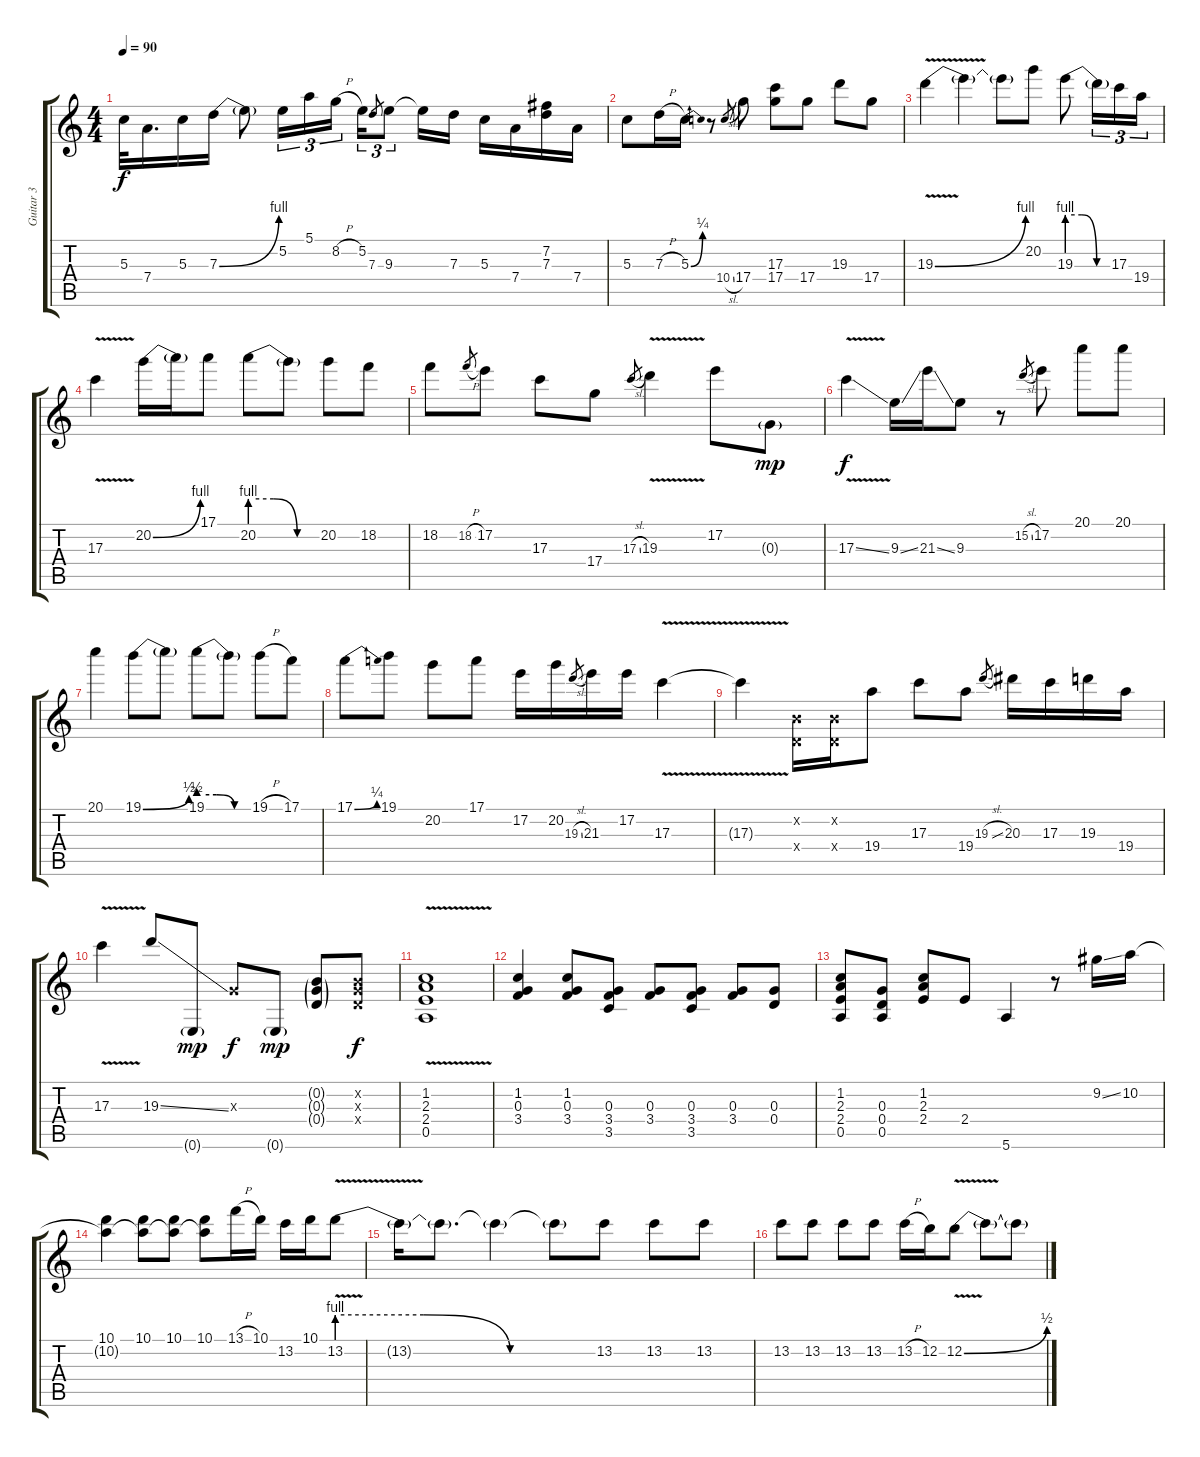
\track ("Guitar 3" "Guitar 3") {instrument distortionguitar}
\staff {score tabs}
\tuning (E4 B3 G3 D3 A2 E2) {hide}
\ts (4 4)
\tempo 90
\clef g2
\ks c
5.3.32{dy f} 7.4.16{d} 5.3.16 7.3{be (bend 0 0 60 4)}.16 7.3{t}.8 5.2.16{tu (3 2)} 5.1.16{tu (3 2)} 8.2{h}.16{tu (3 2)} 5.2.16{tu (3 2)} 7.3.8{gr} 9.3.8{tu (3 2)} 9.3{t}.16 7.3.16 5.3.16 7.4.16 (7.2 7.3).16 7.4.16 |
5.3.8 7.3{h}.16 5.3{be (bend 0 0 60 1)}.16 r.8 10.4{sl}.8{gr} 17.4.8 (17.3 17.4).8 17.4.8 19.3.8 17.4.8 |
19.3{be (bend 0 0 60 4) v}.4 19.3{t}.4 19.3{t}.8 20.2.8 19.3{be (custom 0 4 20 4 40 0 60 0)}.8 19.3{t}.16{tu (3 2)} 17.3.16{tu (3 2)} 19.4.16{tu (3 2)} |
17.3{v}.4 20.2{be (bend 0 0 60 4)}.16 20.2{t}.16 17.1.8 20.2{be (custom 0 4 20 4 40 0 60 0)}.8 20.2{t}.8 20.2.8 18.2.8 |
18.2.8 18.2{h}.8{gr} 17.2.8 17.3.8 17.4.8 17.3{sl}.8{gr} 19.3{v}.4 17.2.8 0.3{g}.8{dy mp} |
17.3{v ss}.4{dy f} 9.3{ss}.16 21.3{ss}.16 9.3.8 r.8 15.2{sl}.8{gr} 17.2.8 20.1.8 20.1.8 |
20.1.4 19.1{be (bend 0 0 60 2)}.8 19.1{t}.8 19.1{be (custom 0 2 20 2 40 0 60 0)}.8 19.1{t}.8 19.1{h}.8 17.1.8 |
17.1{be (bend 0 0 60 1)}.8 19.1.8 20.2.8 17.1.8 17.2.16 20.2.16 19.3{sl}.8{gr} 21.3.16 17.2.16 17.3{v}.4 |
17.3{t}.4 (0.2{x} 0.4{x}).16 (0.2{x} 0.4{x}).16 19.4.8 17.3.8 19.4.8 19.3{sl}.8{gr} 20.3.16 17.3.16 19.3.16 19.4.16 |
17.3{v}.4 19.3{ss}.8 0.6{g}.8{dy mp} 0.3{x}.8{dy f} 0.6{g}.8{dy mp} (0.2{g} 0.3{g} 0.4{g}).8 (0.2{x} 0.3{x} 0.4{x}).8{dy f} |
(1.2{v} 2.3{v} 2.4{v} 0.5{v}).1 |
(1.2 0.3 3.4).4 (1.2 0.3 3.4).8 (0.3 3.4 3.5).8 (0.3 3.4).8 (0.3 3.4 3.5).8 (0.3 3.4).8 (0.3 0.4).8 |
(1.2 2.3 2.4 0.5).8 (0.3 0.4 0.5).8 (1.2 2.3 2.4).8 2.4.8 5.6.4 r.8 9.2{ss}.16 10.2.16 |
(10.1 10.2{t}).4 (10.1 10.2{t}).8 (10.1 10.2{t}).8 (10.1 10.2{t}).8 13.1{h}.16 10.1.16 13.2.16 10.1.16 13.2{be (custom 0 4 20 4 40 0 60 0) v}.8 |
13.2{t}.16 13.2{t}.8{d} 13.2{t}.4 13.2{t}.8 13.2.8 13.2.8 13.2.8 |
13.2.8 13.2.8 13.2.8 13.2.8 13.2{h}.16 12.2.16 12.2{be (bend 0 0 60 2) v}.8 12.2{t}.8 12.2{t}.8
